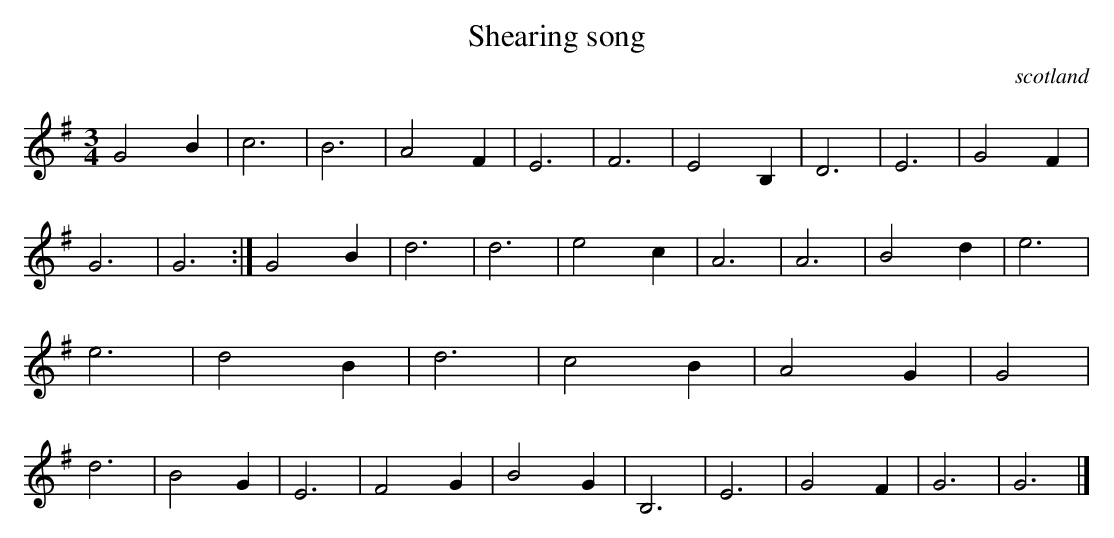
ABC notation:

X:1
T:Shearing song
O:scotland
M:3/4
L:1/4
K:G
G2B|c3|B3|A2F |E3|F3|E2B,|D3 |E3|G2F|G3|G3 :|\
G2B|d3|d3|e2c |\
A3|A3|B2d|e3 |\
e3|d2B|d3|c2B |A2G|G2|d3|B2G |\
E3|F2G|B2G|B,3 |E3|G2F|G3|G3|]
